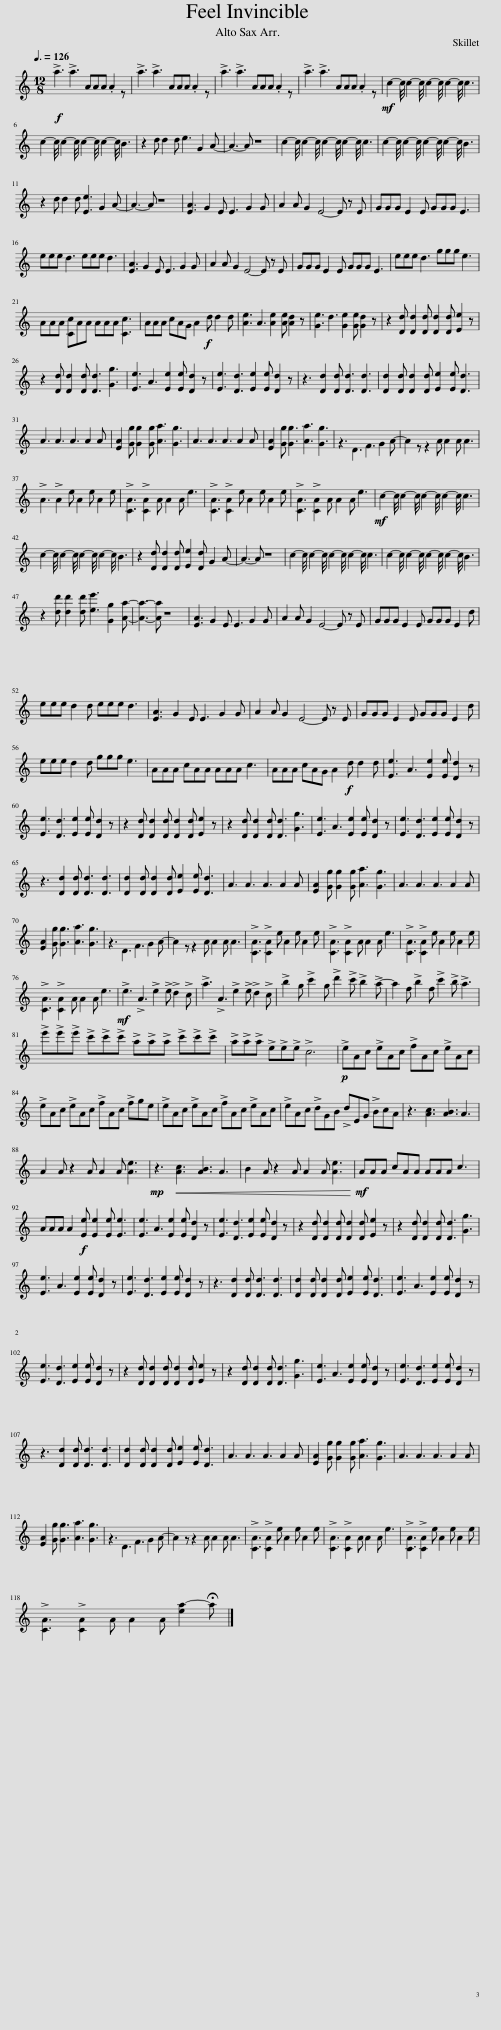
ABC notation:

X:1
L:1/8
Q:3/8=126
M:12/8
I:linebreak $
K:none
V:1 treble transpose=-9
V:1
[K:C]!f! !>!a3 !>!a3 AAA .A2 z | !>!a3 !>!a3 AAA .A2 z | !>!a3 !>!a3 AAA .A2 z | !>!a3 !>!a3 AAA .A2 z |!mf! c2- c/4 c2- c/4 c2- c/4 c2- c/4 c3 |$ %5
 c2- c/4 c2- c/4 c2- c/4 c2- c/4 B3 | z2 d d2 d e3 G2 A- | A3- A z8 | c2- c/4 c2- c/4 c2- c/4 c2- c/4 c3 | c2- c/4 c2- c/4 c2- c/4 c2- c/4 B3 |$ %10
 z2 d d2 d [Ee]3 G2 A- | A3- A z8 | [EA]3 G2 E E3 G2 G | A2 A G2 E4- E z E | GGG E2 E GGG E3 |$ %15
 eee d3 eee d3 | [EA]3 G2 E E3 G2 G | A2 A G2 E4- E z E | GGG E2 E GGG E3 | eee d3 ggg e3 |$ %20
 AAA [Cc]AA AAA [Cc]3 | AAA cAG A2!f! d d2 d | [Ae]3 A3 [Ae]2 [Ae] [Ad]2 z | [Ge]3 d3 [Ge]2 [Ge] [Gd]2 z | z2 [Dd] [Dd]2 [Dd] [Dd]2 [Dd] [Ee]2 z |$ %25
 z2 [Dd] [Dd]2 [Dd] [Dd]3 [Gg]3 | [Ee]3 A3 [Ee]2 [Ee] [Dd]2 z | [Ee]3 [Dd]3 [Ee]2 [Ee] [Dd]2 z | z3 [Dd]2 [Dd] [Dd]3 [Dd]3 | [Dd]2 [Dd] [Dd]2 [Dd] [Ee]2 [Ee] [Dd]3 |$ %30
 A3 A3 A3 A2 A | [EA]2 [Gg] [Gg]2 [Gg] [Aa]3 [Gg]3 | A3 A3 A3 A2 A | [EA]2 [Gg] [Gg]3 [Aa]3 [Gg]3 | z3 D3 F3 G2 A- | %35
 A2 z z2 A A2 A A3 |$ !>!A3 !>!A2 e A2 e A2 e | !>![CA]3 !>![CA]2 A A2 A e3 | !>![CA]3 !>![CA]2 e A2 e A2 e | !>![CA]3 !>![CA]2 A A2 A e3 | %40
!mf! c2- c/4 c2- c/4 c2- c/4 c2- c/4 c3 |$ c2- c/4 c2- c/4 c2- c/4 c2- c/4 B3 | z2 [Dd] [Dd]2 [Dd] [Ee]2 [Dd] G2 A- | A3- A z8 | c2- c/4 c2- c/4 c2- c/4 c2- c/4 c3 | %45
 c2- c/4 c2- c/4 c2- c/4 c2- c/4 B3 |$ z2 [dd'] [dd']2 [dd'] [ee']3 [Gg]2 [Aa]- | [Aa]3- [Aa] z8 | [EA]3 G2 E E3 G2 G | A2 A G2 E4- E z E | %50
 GGG E2 E GGG E2 d |$ eee d2 d eee d3 | [EA]3 G2 E E3 G2 G | A2 A G2 E4- E z E | GGG E2 E GGG E2 d |$ %55
 eee d2 d ggg e3 | AAA cAA AAA c3 | AAA cAG A2!f! d d2 d | [Ee]3 A3 [Ee]2 [Ee] [Dd]2 z |$ [Ee]3 [Dd]3 [Ee]2 [Ee] [Dd]2 z | %60
 z2 [Dd] [Dd]2 [Dd] [Dd]2 [Dd] [Ee]2 z | z2 [Dd] [Dd]2 [Dd] [Dd]3 [Gg]3 | [Ee]3 A3 [Ee]2 [Ee] [Dd]2 z | [Ee]3 [Dd]3 [Ee]2 [Ee] [Dd]2 z |$ z3 [Dd]2 [Dd] [Dd]3 [Dd]3 | %65
 [Dd]2 [Dd] [Dd]2 [Dd] [Ee]2 [Ee] [Dd]3 | A3 A3 A3 A2 A | [EA]2 [Gg] [Gg]2 [Gg] [Aa]3 [Gg]3 | A3 A3 A3 A2 A |$ [EA]2 [Gg] [Gg]3 [Aa]3 [Gg]3 | %70
 z3 D3 F3 G2 A- | A2 z z2 A A2 A A3 | !>![CA]3 !>![CA]2 e A2 e A2 e | !>![CA]3 !>![CA]2 A A2 A e3 | !>![CA]3 !>![CA]2 e A2 e A2 e |$ %75
 !>![CA]3 !>![CA]2 A A2 A e3 |!mf! !>!e3 !>!A3 !>!e2 !>!e !>!d2 !>!c | !>!a3 !>!A3 !>!e2 !>!e !>!d2 !>!c | !>!b2 g !>!c'2 g !>!d'2 !>!c' !>!b2 !>!a- | a2 f !>!b2 f !>!c'2 !>!b !>!a3 |$ %80
 !>!e'!>!e'!>!e' !>!c'!>!c'!>!c' !>!a!>!a!>!a !>!c'!>!c'!>!c' | !>!a!>!a!>!a !>!e!>!e!>!e !>!c6 |!p! !>!eAc !>!eAc !>!fAc !>!eAc |$ !>!eAc !>!eAc !>!fAc !>!fge | !>!eAc !>!eAc !>!fAc !>!eAc | %85
 !>!eAc !>!dGB !>!dEG !>!BcA | z3 [Ac]3 [AB]3 A3 |$ A2 A z2 A A2 A [Ae]3 |!mp! z3!<(! [Ac]3 [AB]3 A3 | B2 A z2 A A2 A [Ae]3!<)! | %90
!mf! AAA cAA AAA c3 |$ AAA A2!f! [Ee] [Ee]2 [Ee] [Ee]3 | [Ee]3 A3 [Ee]2 [Ee] [Dd]2 z | [Ee]3 [Dd]3 [Ee]2 [Ee] [Dd]2 z | z2 [Dd] [Dd]2 [Dd] [Dd]2 [Dd] [Ee]2 z | %95
 z2 [Dd] [Dd]2 [Dd] [Dd]3 [Gg]3 |$ [Ee]3 A3 [Ee]2 [Ee] [Dd]2 z | [Ee]3 [Dd]3 [Ee]2 [Ee] [Dd]2 z | z3 [Dd]2 [Dd] [Dd]3 [Dd]3 | [Dd]2 [Dd] [Dd]2 [Dd] [Ee]2 [Ee] [Dd]3 | %100
 [Ee]3 A3 [Ee]2 [Ee] [Dd]2 z |$ [Ee]3 [Dd]3 [Ee]2 [Ee] [Dd]2 z | z2 [Dd] [Dd]2 [Dd] [Dd]2 [Dd] [Ee]2 z | z2 [Dd] [Dd]2 [Dd] [Dd]3 [Gg]3 | [Ee]3 A3 [Ee]2 [Ee] [Dd]2 z | %105
 [Ee]3 [Dd]3 [Ee]2 [Ee] [Dd]2 z |$ z3 [Dd]2 [Dd] [Dd]3 [Dd]3 | [Dd]2 [Dd] [Dd]2 [Dd] [Ee]2 [Ee] [Dd]3 | A3 A3 A3 A2 A | [EA]2 [Gg] [Gg]2 [Gg] [Aa]3 [Gg]3 | %110
 A3 A3 A3 A2 A |$ [EA]2 [Gg] [Gg]3 [Aa]3 [Gg]3 | z3 D3 F3 G2 A- | A2 z z2 A A2 A A3 | !>![CA]3 !>![CA]2 e A2 e A2 e | %115
 !>![CA]3 !>![CA]2 A A2 A e3 | !>![CA]3 !>![CA]2 e A2 e A2 e |$ !>![CA]3 !>![CA]2 A A2 A !fermata![ea-]2 !fermata!a |] %118
